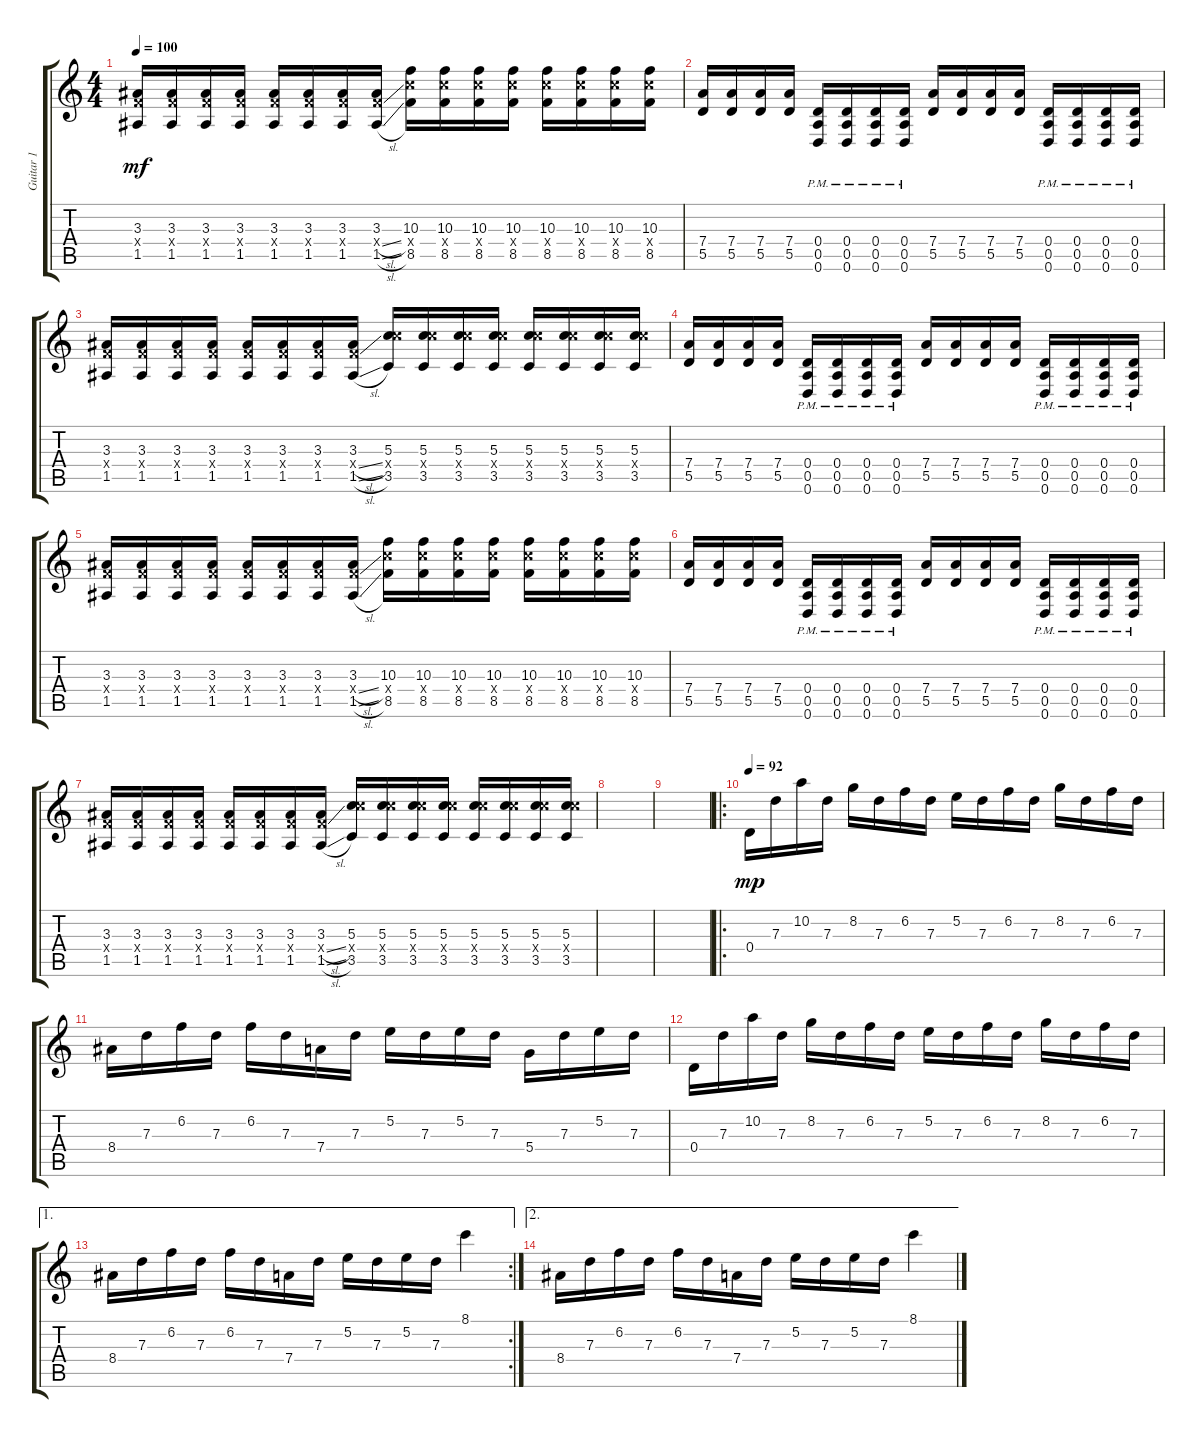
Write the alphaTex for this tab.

\track ("Guitar 1" "Guitar 1") {instrument overdrivenguitar}
\staff {score tabs}
\tuning (E4 B3 G3 D3 A2 D2) {hide}
\ts (4 4)
\tempo 100
\clef g2
\ks c
(3.3 3.4{x} 1.5).16{dy mf} (3.3 3.4{x} 1.5).16 (3.3 3.4{x} 1.5).16 (3.3 3.4{x} 1.5).16 (3.3 3.4{x} 1.5).16 (3.3 3.4{x} 1.5).16 (3.3 3.4{x} 1.5).16 (3.3 3.4{sl x} 1.5{sl}).16 (10.3 10.4{x} 8.5).16 (10.3 10.4{x} 8.5).16 (10.3 10.4{x} 8.5).16 (10.3 10.4{x} 8.5).16 (10.3 10.4{x} 8.5).16 (10.3 10.4{x} 8.5).16 (10.3 10.4{x} 8.5).16 (10.3 10.4{x} 8.5).16 |
(7.4 5.5).16 (7.4 5.5).16 (7.4 5.5).16 (7.4 5.5).16 (0.4{pm} 0.5{pm} 0.6{pm}).16 (0.4{pm} 0.5{pm} 0.6{pm}).16 (0.4{pm} 0.5{pm} 0.6{pm}).16 (0.4{pm} 0.5{pm} 0.6{pm}).16 (7.4 5.5).16 (7.4 5.5).16 (7.4 5.5).16 (7.4 5.5).16 (0.4{pm} 0.5{pm} 0.6{pm}).16 (0.4{pm} 0.5{pm} 0.6{pm}).16 (0.4{pm} 0.5{pm} 0.6{pm}).16 (0.4{pm} 0.5{pm} 0.6{pm}).16 |
(3.3 3.4{x} 1.5).16 (3.3 3.4{x} 1.5).16 (3.3 3.4{x} 1.5).16 (3.3 3.4{x} 1.5).16 (3.3 3.4{x} 1.5).16 (3.3 3.4{x} 1.5).16 (3.3 3.4{x} 1.5).16 (3.3 3.4{sl x} 1.5{sl}).16 (5.3 10.4{x} 3.5).16 (5.3 10.4{x} 3.5).16 (5.3 10.4{x} 3.5).16 (5.3 10.4{x} 3.5).16 (5.3 10.4{x} 3.5).16 (5.3 10.4{x} 3.5).16 (5.3 10.4{x} 3.5).16 (5.3 10.4{x} 3.5).16 |
(7.4 5.5).16 (7.4 5.5).16 (7.4 5.5).16 (7.4 5.5).16 (0.4{pm} 0.5{pm} 0.6{pm}).16 (0.4{pm} 0.5{pm} 0.6{pm}).16 (0.4{pm} 0.5{pm} 0.6{pm}).16 (0.4{pm} 0.5{pm} 0.6{pm}).16 (7.4 5.5).16 (7.4 5.5).16 (7.4 5.5).16 (7.4 5.5).16 (0.4{pm} 0.5{pm} 0.6{pm}).16 (0.4{pm} 0.5{pm} 0.6{pm}).16 (0.4{pm} 0.5{pm} 0.6{pm}).16 (0.4{pm} 0.5{pm} 0.6{pm}).16 |
(3.3 3.4{x} 1.5).16 (3.3 3.4{x} 1.5).16 (3.3 3.4{x} 1.5).16 (3.3 3.4{x} 1.5).16 (3.3 3.4{x} 1.5).16 (3.3 3.4{x} 1.5).16 (3.3 3.4{x} 1.5).16 (3.3 3.4{sl x} 1.5{sl}).16 (10.3 10.4{x} 8.5).16 (10.3 10.4{x} 8.5).16 (10.3 10.4{x} 8.5).16 (10.3 10.4{x} 8.5).16 (10.3 10.4{x} 8.5).16 (10.3 10.4{x} 8.5).16 (10.3 10.4{x} 8.5).16 (10.3 10.4{x} 8.5).16 |
(7.4 5.5).16 (7.4 5.5).16 (7.4 5.5).16 (7.4 5.5).16 (0.4{pm} 0.5{pm} 0.6{pm}).16 (0.4{pm} 0.5{pm} 0.6{pm}).16 (0.4{pm} 0.5{pm} 0.6{pm}).16 (0.4{pm} 0.5{pm} 0.6{pm}).16 (7.4 5.5).16 (7.4 5.5).16 (7.4 5.5).16 (7.4 5.5).16 (0.4{pm} 0.5{pm} 0.6{pm}).16 (0.4{pm} 0.5{pm} 0.6{pm}).16 (0.4{pm} 0.5{pm} 0.6{pm}).16 (0.4{pm} 0.5{pm} 0.6{pm}).16 |
(3.3 3.4{x} 1.5).16 (3.3 3.4{x} 1.5).16 (3.3 3.4{x} 1.5).16 (3.3 3.4{x} 1.5).16 (3.3 3.4{x} 1.5).16 (3.3 3.4{x} 1.5).16 (3.3 3.4{x} 1.5).16 (3.3 3.4{sl x} 1.5{sl}).16 (5.3 10.4{x} 3.5).16 (5.3 10.4{x} 3.5).16 (5.3 10.4{x} 3.5).16 (5.3 10.4{x} 3.5).16 (5.3 10.4{x} 3.5).16 (5.3 10.4{x} 3.5).16 (5.3 10.4{x} 3.5).16 (5.3 10.4{x} 3.5).16 |
|
|
\ro
\tempo 92
0.4.16{dy mp instrument electricguitarjazz} 7.3.16 10.2.16 7.3.16 8.2.16 7.3.16 6.2.16 7.3.16 5.2.16 7.3.16 6.2.16 7.3.16 8.2.16 7.3.16 6.2.16 7.3.16 |
8.4.16 7.3.16 6.2.16 7.3.16 6.2.16 7.3.16 7.4.16 7.3.16 5.2.16 7.3.16 5.2.16 7.3.16 5.4.16 7.3.16 5.2.16 7.3.16 |
0.4.16 7.3.16 10.2.16 7.3.16 8.2.16 7.3.16 6.2.16 7.3.16 5.2.16 7.3.16 6.2.16 7.3.16 8.2.16 7.3.16 6.2.16 7.3.16 |
\ae 1
\rc 2
8.4.16 7.3.16 6.2.16 7.3.16 6.2.16 7.3.16 7.4.16 7.3.16 5.2.16 7.3.16 5.2.16 7.3.16 8.1.4 |
\ae 2
8.4.16 7.3.16 6.2.16 7.3.16 6.2.16 7.3.16 7.4.16 7.3.16 5.2.16 7.3.16 5.2.16 7.3.16 8.1.4
